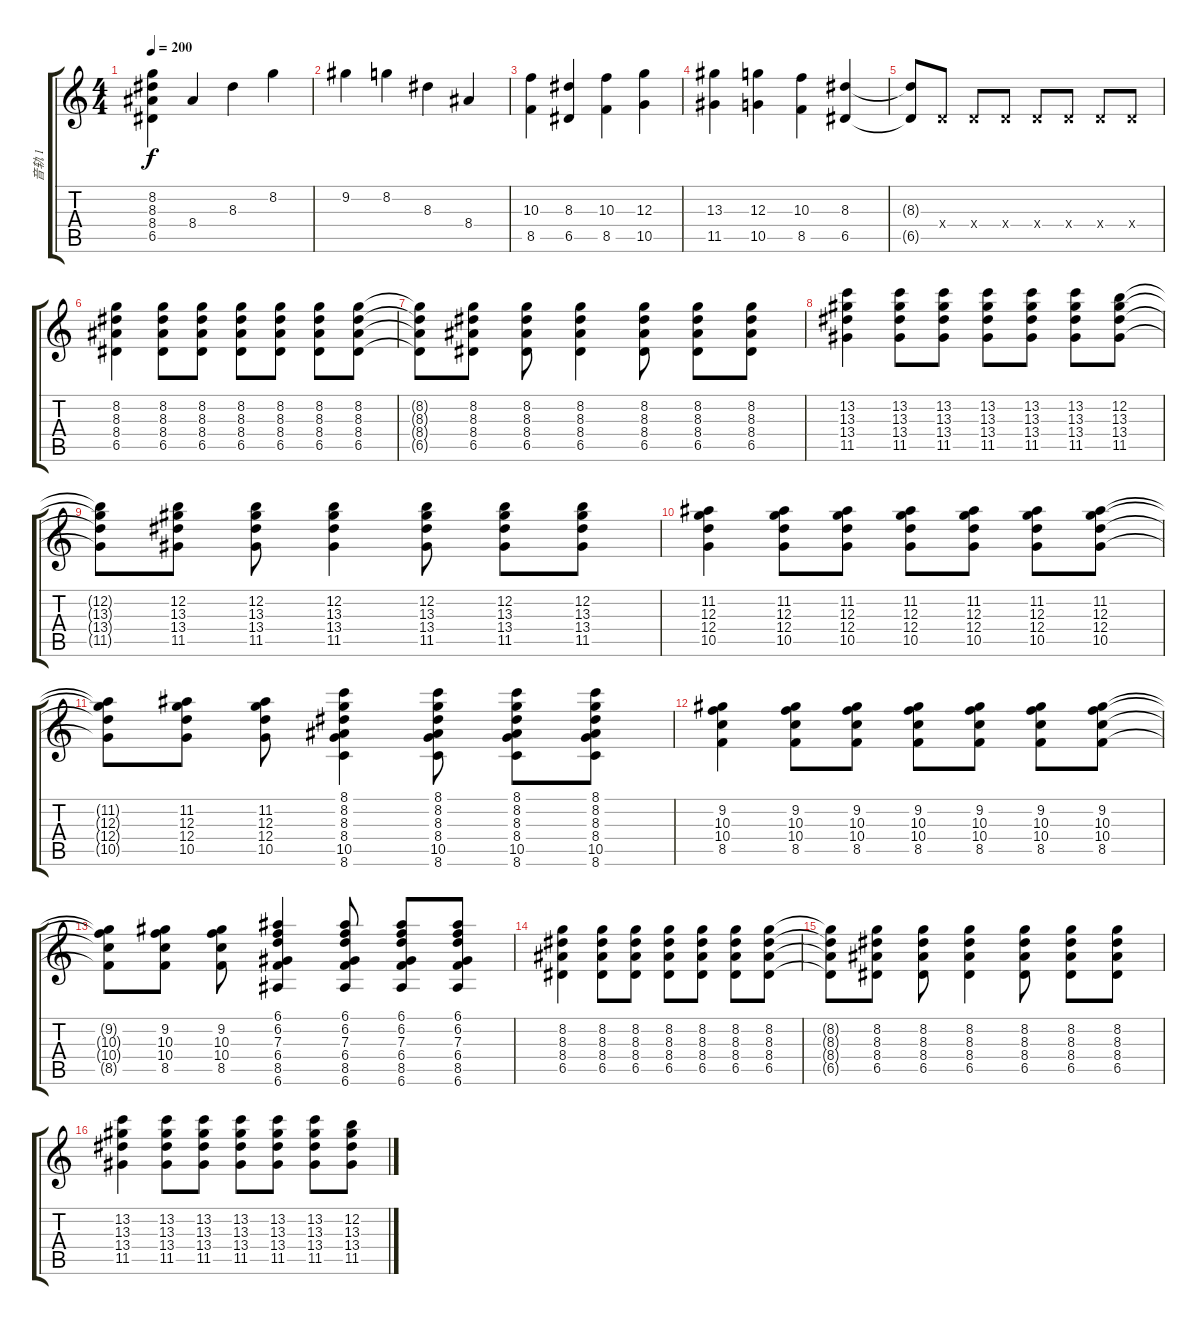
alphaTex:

\track ("音轨 1" "音轨 1") {instrument acousticguitarsteel}
\staff {score tabs}
\tuning (E4 B3 G3 D3 A2 E2) {hide}
\ts (4 4)
\tempo 200
\clef g2
\ks c
(8.2 8.3 8.4 6.5).4{dy f} 8.4.4 8.3.4 8.2.4 |
9.2.4 8.2.4 8.3.4 8.4.4 |
(10.3 8.5).4 (8.3 6.5).4 (10.3 8.5).4 (12.3 10.5).4 |
(13.3 11.5).4 (12.3 10.5).4 (10.3 8.5).4 (8.3 6.5).4 |
(8.3{t} 6.5{t}).8 0.4{x}.8 0.4{x}.8 0.4{x}.8 0.4{x}.8 0.4{x}.8 0.4{x}.8 0.4{x}.8 |
(8.2 8.3 8.4 6.5).4 (8.2 8.3 8.4 6.5).8 (8.2 8.3 8.4 6.5).8 (8.2 8.3 8.4 6.5).8 (8.2 8.3 8.4 6.5).8 (8.2 8.3 8.4 6.5).8 (8.2 8.3 8.4 6.5).8 |
(8.2{t} 8.3{t} 8.4{t} 6.5{t}).8 (8.2 8.3 8.4 6.5).8 (8.2 8.3 8.4 6.5).8 (8.2 8.3 8.4 6.5).4 (8.2 8.3 8.4 6.5).8 (8.2 8.3 8.4 6.5).8 (8.2 8.3 8.4 6.5).8 |
(13.2 13.3 13.4 11.5).4 (13.2 13.3 13.4 11.5).8 (13.2 13.3 13.4 11.5).8 (13.2 13.3 13.4 11.5).8 (13.2 13.3 13.4 11.5).8 (13.2 13.3 13.4 11.5).8 (12.2 13.3 13.4 11.5).8 |
(12.2{t} 13.3{t} 13.4{t} 11.5{t}).8 (12.2 13.3 13.4 11.5).8 (12.2 13.3 13.4 11.5).8 (12.2 13.3 13.4 11.5).4 (12.2 13.3 13.4 11.5).8 (12.2 13.3 13.4 11.5).8 (12.2 13.3 13.4 11.5).8 |
(11.2 12.3 12.4 10.5).4 (11.2 12.3 12.4 10.5).8 (11.2 12.3 12.4 10.5).8 (11.2 12.3 12.4 10.5).8 (11.2 12.3 12.4 10.5).8 (11.2 12.3 12.4 10.5).8 (11.2 12.3 12.4 10.5).8 |
(11.2{t} 12.3{t} 12.4{t} 10.5{t}).8 (11.2 12.3 12.4 10.5).8 (11.2 12.3 12.4 10.5).8 (8.1 8.2 8.3 8.4 10.5 8.6).4 (8.1 8.2 8.3 8.4 10.5 8.6).8 (8.1 8.2 8.3 8.4 10.5 8.6).8 (8.1 8.2 8.3 8.4 10.5 8.6).8 |
(9.2 10.3 10.4 8.5).4 (9.2 10.3 10.4 8.5).8 (9.2 10.3 10.4 8.5).8 (9.2 10.3 10.4 8.5).8 (9.2 10.3 10.4 8.5).8 (9.2 10.3 10.4 8.5).8 (9.2 10.3 10.4 8.5).8 |
(9.2{t} 10.3{t} 10.4{t} 8.5{t}).8 (9.2 10.3 10.4 8.5).8 (9.2 10.3 10.4 8.5).8 (6.1 6.2 7.3 6.4 8.5 6.6).4 (6.1 6.2 7.3 6.4 8.5 6.6).8 (6.1 6.2 7.3 6.4 8.5 6.6).8 (6.1 6.2 7.3 6.4 8.5 6.6).8 |
(8.2 8.3 8.4 6.5).4 (8.2 8.3 8.4 6.5).8 (8.2 8.3 8.4 6.5).8 (8.2 8.3 8.4 6.5).8 (8.2 8.3 8.4 6.5).8 (8.2 8.3 8.4 6.5).8 (8.2 8.3 8.4 6.5).8 |
(8.2{t} 8.3{t} 8.4{t} 6.5{t}).8 (8.2 8.3 8.4 6.5).8 (8.2 8.3 8.4 6.5).8 (8.2 8.3 8.4 6.5).4 (8.2 8.3 8.4 6.5).8 (8.2 8.3 8.4 6.5).8 (8.2 8.3 8.4 6.5).8 |
(13.2 13.3 13.4 11.5).4 (13.2 13.3 13.4 11.5).8 (13.2 13.3 13.4 11.5).8 (13.2 13.3 13.4 11.5).8 (13.2 13.3 13.4 11.5).8 (13.2 13.3 13.4 11.5).8 (12.2 13.3 13.4 11.5).8
